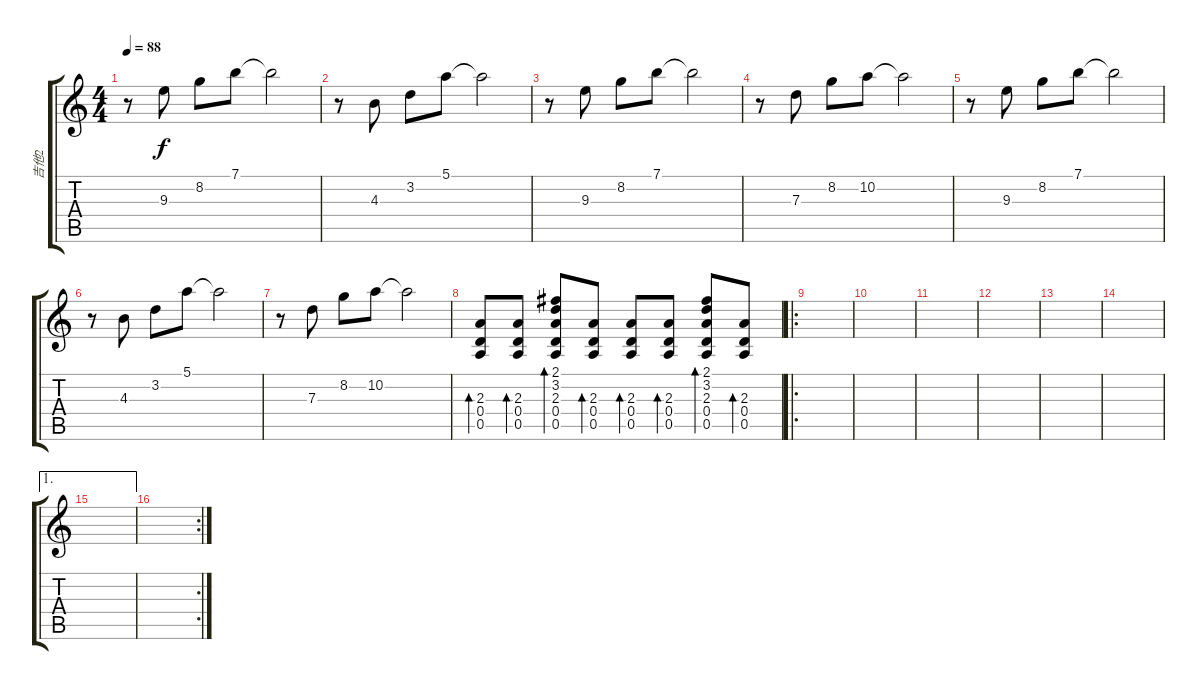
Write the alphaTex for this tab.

\track ("吉他2" "吉他2") {instrument acousticguitarnylon}
\staff {score tabs}
\tuning (E4 B3 G3 D3 A2 E2) {hide}
\ts (4 4)
\tempo 88
\clef g2
\ks c
r.8{dy f} 9.3.8 8.2.8 7.1.8 7.1{t}.2 |
r.8 4.3.8 3.2.8 5.1.8 5.1{t}.2 |
r.8 9.3.8 8.2.8 7.1.8 7.1{t}.2 |
r.8 7.3.8 8.2.8 10.2.8 10.2{t}.2 |
r.8 9.3.8 8.2.8 7.1.8 7.1{t}.2 |
r.8 4.3.8 3.2.8 5.1.8 5.1{t}.2 |
r.8 7.3.8 8.2.8 10.2.8 10.2{t}.2 |
(2.3 0.4 0.5).8{bd 60} (2.3 0.4 0.5).8{bd 60} (2.1 3.2 2.3 0.4 0.5).8{bd 60} (2.3 0.4 0.5).8{bd 60} (2.3 0.4 0.5).8{bd 60} (2.3 0.4 0.5).8{bd 60} (2.1 3.2 2.3 0.4 0.5).8{bd 60} (2.3 0.4 0.5).8{bd 60} |
\ro
|
|
|
|
|
|
\ae 1
|
\rc 2
